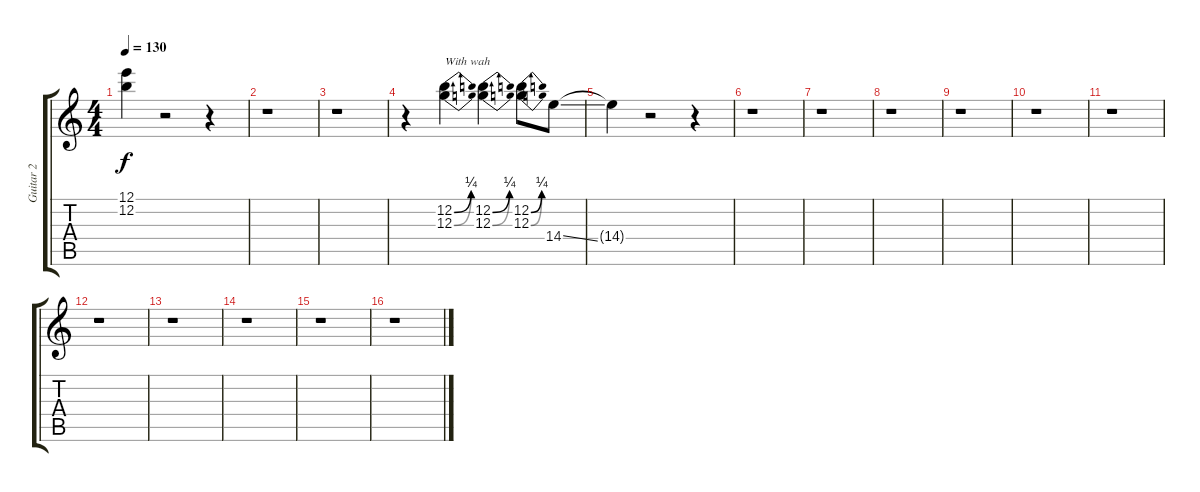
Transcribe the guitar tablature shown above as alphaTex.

\track ("Guitar 2" "Guitar 2") {instrument overdrivenguitar}
\staff {score tabs}
\tuning (E4 B3 G3 D3 A2 E2) {hide}
\ts (4 4)
\tempo 130
\clef g2
\ks c
(12.1{t} 12.2{t}).4{dy f} r.2 r.4 |
r.1 |
r.1 |
r.4 (12.2{be (bend 0 0 60 1)} 12.3{be (bend 0 0 60 1)}).4{txt "With wah"} (12.2{be (bend 0 0 60 1)} 12.3{be (bend 0 0 60 1)}).4 (12.2{be (bend 0 0 60 1)} 12.3{be (bend 0 0 60 1)}).8 14.4{ss}.8 |
14.4{t}.4 r.2 r.4 |
r.1 |
r.1 |
r.1 |
r.1 |
r.1 |
r.1 |
r.1 |
r.1 |
r.1 |
r.1 |
r.1
